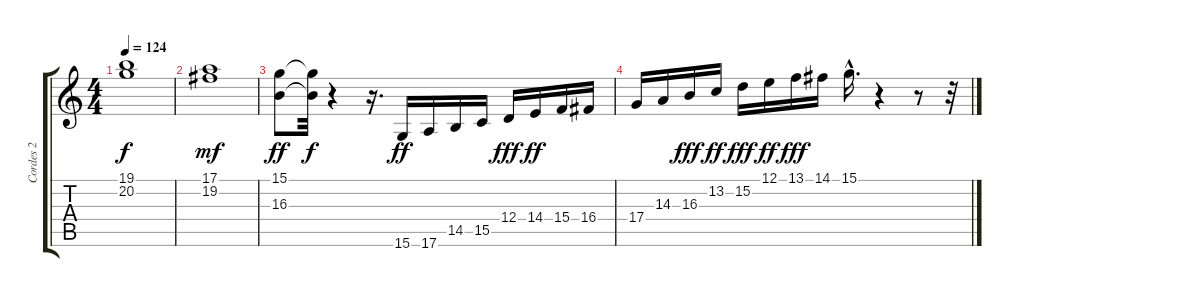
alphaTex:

\track ("Cordes 2" "Cordes 2") {instrument stringensemble1}
\staff {score tabs}
\tuning (E4 B3 G3 D3 A2 E2) {hide}
\ts (4 4)
\tempo 124
\clef g2
\ks c
(19.1 20.2).1{dy f} |
(17.1 19.2).1{dy mf} |
(15.1 16.3).8{dy ff} (15.1{t} 16.3{t}).32{dy f} r.4 r.16{d} 15.6.16{dy ff} 17.6.16 14.5.16 15.5.16 12.4.16{dy fff} 14.4.16{dy ff} 15.4.16 16.4.16 |
17.4.16 14.3.16 16.3.16{dy fff} 13.2.16{dy ff} 15.2.16{dy fff} 12.1.16{dy ff} 13.1.16{dy fff} 14.1.16 15.1{hac}.16{d} r.4 r.8 r.32
